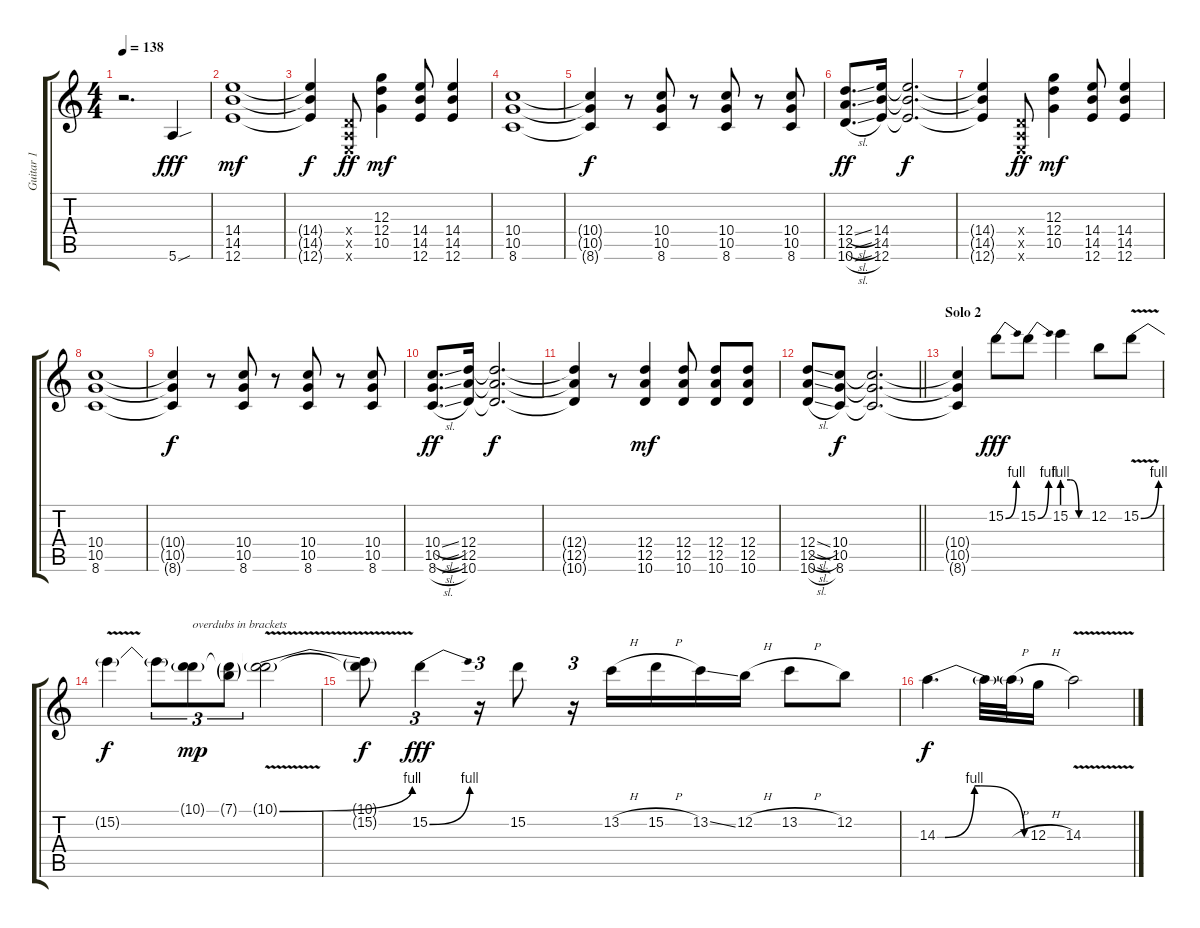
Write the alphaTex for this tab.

\track ("Guitar 1" "Guitar 1") {instrument overdrivenguitar}
\staff {score tabs}
\tuning (E4 B3 G3 D3 A2 E2) {hide}
\ts (4 4)
\tempo 138
\clef g2
\ks c
r.2{d dy mf} 5.6{sou}.4{dy fff instrument overdrivenguitar} |
(14.4 14.5 12.6).1{dy mf} |
(14.4{t} 14.5{t} 12.6{t}).4{dy f} (0.4{x} 0.5{x} 0.6{x}).8{dy ff} (12.3 12.4 10.5).4{dy mf} (14.4 14.5 12.6).8 (14.4 14.5 12.6).4 |
(10.4 10.5 8.6).1 |
(10.4{t} 10.5{t} 8.6{t}).4{dy f} r.8 (10.4 10.5 8.6).8 r.8 (10.4 10.5 8.6).8 r.8 (10.4 10.5 8.6).8 |
(12.4{sl} 12.5{sl} 10.6{sl}).8{d dy ff} (14.4 14.5 12.6).16 (14.4{t} 14.5{t} 12.6{t}).2{d dy f} |
(14.4{t} 14.5{t} 12.6{t}).4 (0.4{x} 0.5{x} 0.6{x}).8{dy ff} (12.3 12.4 10.5).4{dy mf} (14.4 14.5 12.6).8 (14.4 14.5 12.6).4 |
(10.4 10.5 8.6).1 |
(10.4{t} 10.5{t} 8.6{t}).4{dy f} r.8 (10.4 10.5 8.6).8 r.8 (10.4 10.5 8.6).8 r.8 (10.4 10.5 8.6).8 |
(10.4{sl} 10.5{sl} 8.6{sl}).8{d dy ff} (12.4 12.5 10.6).16 (12.4{t} 12.5{t} 10.6{t}).2{d dy f} |
(12.4{t} 12.5{t} 10.6{t}).4 r.8 (12.4 12.5 10.6).4{dy mf} (12.4 12.5 10.6).8 (12.4 12.5 10.6).8 (12.4 12.5 10.6).8 |
\barLineRight lightlight
(12.4{sl} 12.5{sl} 10.6{sl}).8 (10.4 10.5 8.6).8{dy f} (10.4{t} 10.5{t} 8.6{t}).2{d} |
\section ("" "Solo 2")
(10.4{t} 10.5{t} 8.6{t}).4 15.2{be (bend 0 0 60 4)}.8{dy fff volume 16} 15.2{be (bend 0 0 60 4)}.8 15.2{be (custom 0 4 20 4 40 0 60 0)}.4 12.2.8 15.2{be (bend 0 0 60 4) v}.8 |
15.2{t}.4{dy f} 15.2{t}.8{tu (3 2)} (10.1{g} 15.2{t}).8{tu (3 2) txt "overdubs in brackets" dy mp} (7.1{g} 15.2{t}).8{tu (3 2)} (10.1{be (bend 0 0 60 4) v g} 15.2{t}).2 |
(10.1{t} 15.2{t}).8{dy f} 15.2{be (bend 0 0 60 4)}.4{tu (3 2) dy fff} r.16{tu (3 2)} 15.2.8 r.16{tu (3 2)} 13.2{h}.16 15.2{h}.16 13.2{ss}.16 12.2{h}.16 13.2{h}.8 12.2.8 |
14.3{be (custom 0 0 5 0 24 4 28 4 56 0 60 0)}.4{d dy f} 14.3{t}.32 14.3{h t}.32 12.3{h}.16 14.3{v}.2
